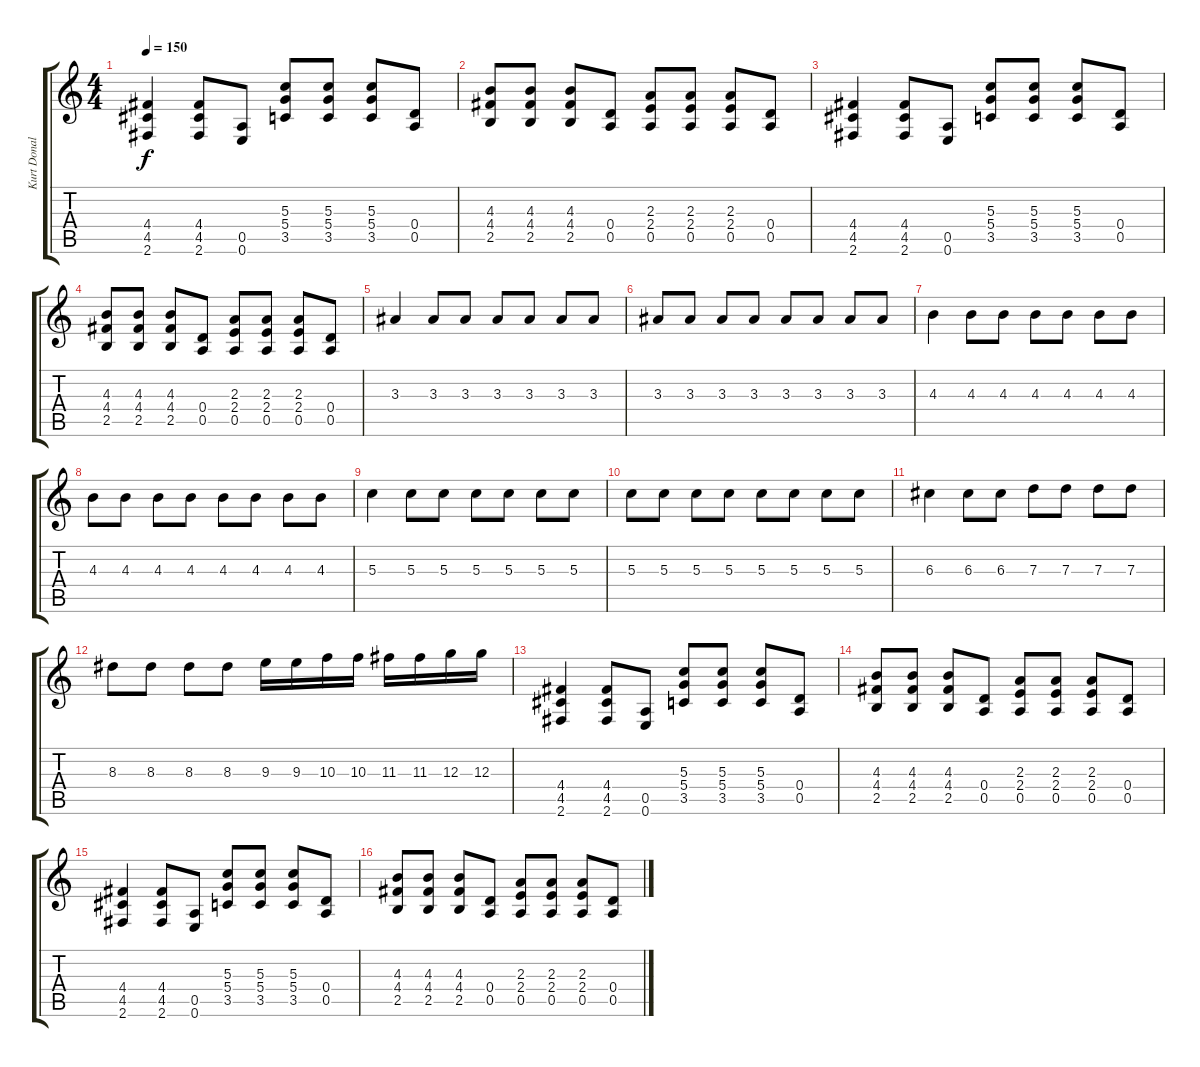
\track ("Kurt Donald Cobain (Guitar)" "Kurt Donal") {instrument electricguitarclean}
\staff {score tabs}
\tuning (E4 B3 G3 D3 A2 E2) {hide}
\ts (4 4)
\tempo 150
\clef g2
\ks c
(4.4 4.5 2.6).4{dy f instrument electricguitarclean} (4.4 4.5 2.6).8 (0.5 0.6).8 (5.3 5.4 3.5).8 (5.3 5.4 3.5).8 (5.3 5.4 3.5).8 (0.4 0.5).8 |
(4.3 4.4 2.5).8 (4.3 4.4 2.5).8 (4.3 4.4 2.5).8 (0.4 0.5).8 (2.3 2.4 0.5).8 (2.3 2.4 0.5).8 (2.3 2.4 0.5).8 (0.4 0.5).8 |
(4.4 4.5 2.6).4 (4.4 4.5 2.6).8 (0.5 0.6).8 (5.3 5.4 3.5).8 (5.3 5.4 3.5).8 (5.3 5.4 3.5).8 (0.4 0.5).8 |
(4.3 4.4 2.5).8 (4.3 4.4 2.5).8 (4.3 4.4 2.5).8 (0.4 0.5).8 (2.3 2.4 0.5).8 (2.3 2.4 0.5).8 (2.3 2.4 0.5).8 (0.4 0.5).8 |
3.3.4{instrument distortionguitar} 3.3.8 3.3.8 3.3.8 3.3.8 3.3.8 3.3.8 |
3.3.8 3.3.8 3.3.8 3.3.8 3.3.8 3.3.8 3.3.8 3.3.8 |
4.3.4 4.3.8 4.3.8 4.3.8 4.3.8 4.3.8 4.3.8 |
4.3.8 4.3.8 4.3.8 4.3.8 4.3.8 4.3.8 4.3.8 4.3.8 |
5.3.4 5.3.8 5.3.8 5.3.8 5.3.8 5.3.8 5.3.8 |
5.3.8 5.3.8 5.3.8 5.3.8 5.3.8 5.3.8 5.3.8 5.3.8 |
6.3.4 6.3.8 6.3.8 7.3.8 7.3.8 7.3.8 7.3.8 |
8.3.8 8.3.8 8.3.8 8.3.8 9.3.16 9.3.16 10.3.16 10.3.16 11.3.16 11.3.16 12.3.16 12.3.16 |
(4.4 4.5 2.6).4 (4.4 4.5 2.6).8 (0.5 0.6).8 (5.3 5.4 3.5).8 (5.3 5.4 3.5).8 (5.3 5.4 3.5).8 (0.4 0.5).8 |
(4.3 4.4 2.5).8 (4.3 4.4 2.5).8 (4.3 4.4 2.5).8 (0.4 0.5).8 (2.3 2.4 0.5).8 (2.3 2.4 0.5).8 (2.3 2.4 0.5).8 (0.4 0.5).8 |
(4.4 4.5 2.6).4 (4.4 4.5 2.6).8 (0.5 0.6).8 (5.3 5.4 3.5).8 (5.3 5.4 3.5).8 (5.3 5.4 3.5).8 (0.4 0.5).8 |
(4.3 4.4 2.5).8 (4.3 4.4 2.5).8 (4.3 4.4 2.5).8 (0.4 0.5).8 (2.3 2.4 0.5).8 (2.3 2.4 0.5).8 (2.3 2.4 0.5).8 (0.4 0.5).8
